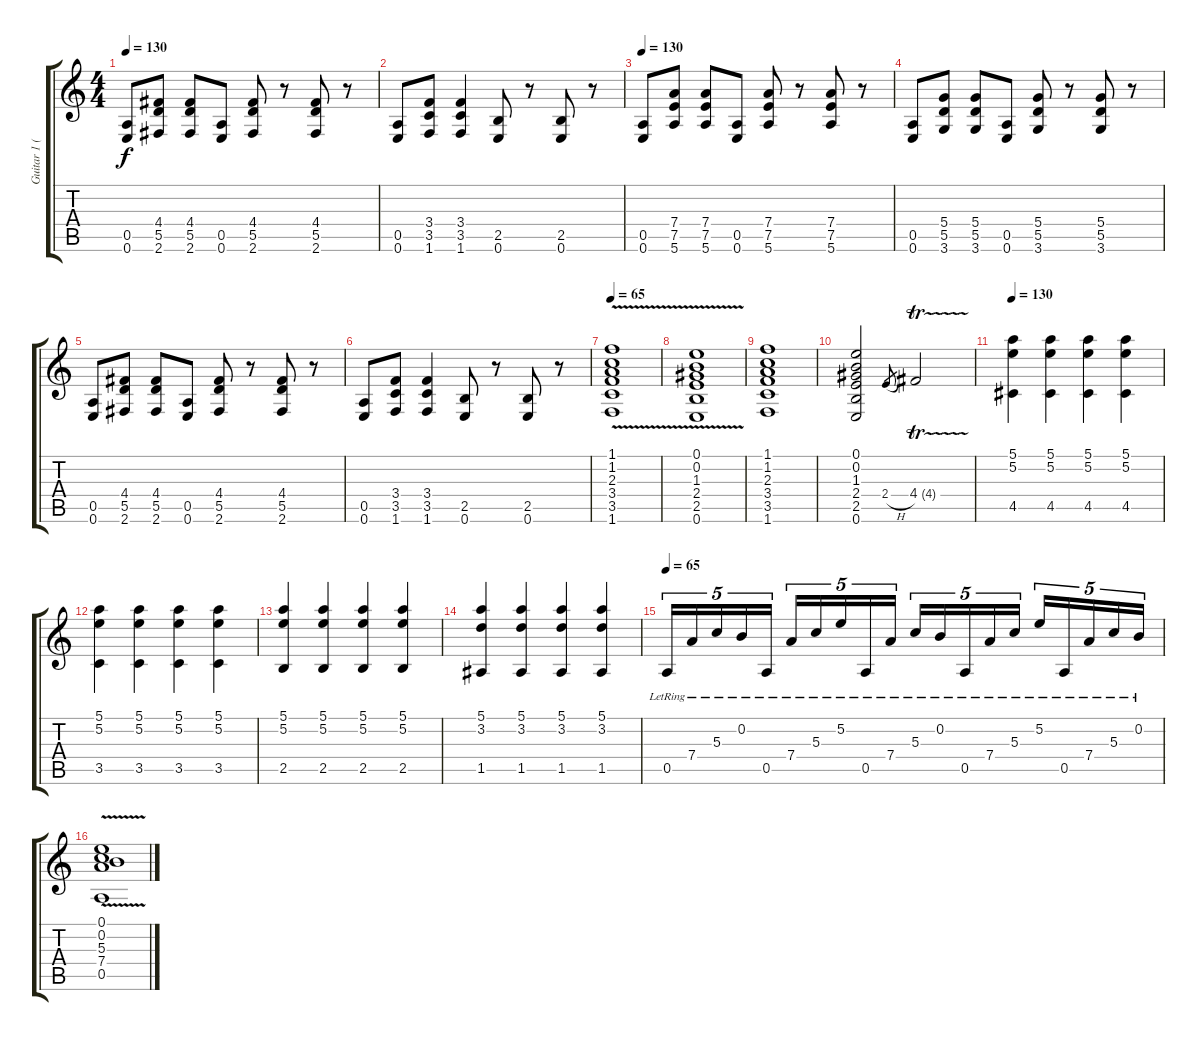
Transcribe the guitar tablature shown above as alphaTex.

\track ("Guitar 1 (Rhythm)" "Guitar 1 (") {instrument acousticguitarsteel}
\staff {score tabs}
\tuning (E4 B3 G3 D3 A2 E2) {hide}
\ts (4 4)
\tempo 130
\clef g2
\ks c
(0.5 0.6).8{dy f} (4.4 5.5 2.6).8 (4.4 5.5 2.6).8 (0.5 0.6).8 (4.4 5.5 2.6).8 r.8 (4.4 5.5 2.6).8 r.8 |
(0.5 0.6).8 (3.4 3.5 1.6).8 (3.4 3.5 1.6).4 (2.5 0.6).8 r.8 (2.5 0.6).8 r.8 |
\tempo 130
(0.5 0.6).8{instrument electricguitarclean} (7.4 7.5 5.6).8 (7.4 7.5 5.6).8 (0.5 0.6).8 (7.4 7.5 5.6).8 r.8 (7.4 7.5 5.6).8 r.8 |
(0.5 0.6).8 (5.4 5.5 3.6).8 (5.4 5.5 3.6).8 (0.5 0.6).8 (5.4 5.5 3.6).8 r.8 (5.4 5.5 3.6).8 r.8 |
(0.5 0.6).8 (4.4 5.5 2.6).8 (4.4 5.5 2.6).8 (0.5 0.6).8 (4.4 5.5 2.6).8 r.8 (4.4 5.5 2.6).8 r.8 |
(0.5 0.6).8 (3.4 3.5 1.6).8 (3.4 3.5 1.6).4 (2.5 0.6).8 r.8 (2.5 0.6).8 r.8 |
\tempo 65
(1.1 1.2 2.3 3.4 3.5 1.6{v}).1{instrument acousticguitarsteel} |
(0.1{v} 0.2 1.3 2.4 2.5 0.6).1 |
(1.1 1.2 2.3 3.4 3.5 1.6).1 |
(0.1 0.2 1.3 2.4 2.5 0.6).2 2.4{h}.8{gr} 4.4{tr (4 32)}.2 |
\tempo 130
(5.1 5.2 4.5).4 (5.1 5.2 4.5).4 (5.1 5.2 4.5).4 (5.1 5.2 4.5).4 |
(5.1 5.2 3.5).4 (5.1 5.2 3.5).4 (5.1 5.2 3.5).4 (5.1 5.2 3.5).4 |
(5.1 5.2 2.5).4 (5.1 5.2 2.5).4 (5.1 5.2 2.5).4 (5.1 5.2 2.5).4 |
(5.1 3.2 1.5).4 (5.1 3.2 1.5).4 (5.1 3.2 1.5).4 (5.1 3.2 1.5).4 |
\tempo 65
0.5{lr}.16{tu (5 4)} 7.4{lr}.16{tu (5 4)} 5.3{lr}.16{tu (5 4)} 0.2{lr}.16{tu (5 4)} 0.5{lr}.16{tu (5 4)} 7.4{lr}.16{tu (5 4)} 5.3{lr}.16{tu (5 4)} 5.2{lr}.16{tu (5 4)} 0.5{lr}.16{tu (5 4)} 7.4{lr}.16{tu (5 4)} 5.3{lr}.16{tu (5 4)} 0.2{lr}.16{tu (5 4)} 0.5{lr}.16{tu (5 4)} 7.4{lr}.16{tu (5 4)} 5.3{lr}.16{tu (5 4)} 5.2{lr}.16{tu (5 4)} 0.5{lr}.16{tu (5 4)} 7.4{lr}.16{tu (5 4)} 5.3{lr}.16{tu (5 4)} 0.2{lr}.16{tu (5 4)} |
(0.1{v} 0.2 5.3 7.4 0.5).1
